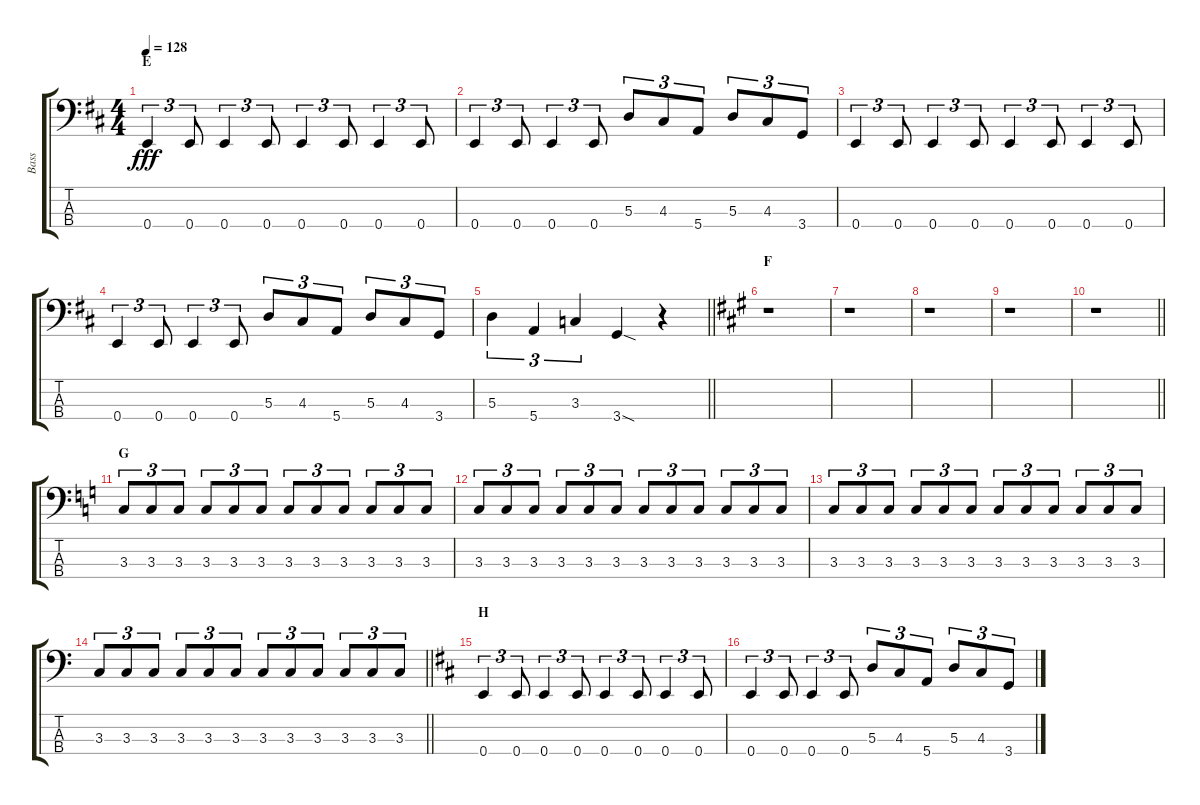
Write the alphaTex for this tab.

\track ("Bass" "Bass") {instrument electricbassfinger}
\staff {score tabs}
\tuning (G2 D2 A1 E1) {hide}
\ts (4 4)
\section ("" "E")
\tempo 128
\clef f4
\ks d
0.4.4{tu (3 2) dy fff} 0.4.8{tu (3 2)} 0.4.4{tu (3 2)} 0.4.8{tu (3 2)} 0.4.4{tu (3 2)} 0.4.8{tu (3 2)} 0.4.4{tu (3 2)} 0.4.8{tu (3 2)} |
0.4.4{tu (3 2)} 0.4.8{tu (3 2)} 0.4.4{tu (3 2)} 0.4.8{tu (3 2)} 5.3.8{tu (3 2)} 4.3.8{tu (3 2)} 5.4.8{tu (3 2)} 5.3.8{tu (3 2)} 4.3.8{tu (3 2)} 3.4.8{tu (3 2)} |
0.4.4{tu (3 2)} 0.4.8{tu (3 2)} 0.4.4{tu (3 2)} 0.4.8{tu (3 2)} 0.4.4{tu (3 2)} 0.4.8{tu (3 2)} 0.4.4{tu (3 2)} 0.4.8{tu (3 2)} |
0.4.4{tu (3 2)} 0.4.8{tu (3 2)} 0.4.4{tu (3 2)} 0.4.8{tu (3 2)} 5.3.8{tu (3 2)} 4.3.8{tu (3 2)} 5.4.8{tu (3 2)} 5.3.8{tu (3 2)} 4.3.8{tu (3 2)} 3.4.8{tu (3 2)} |
\barLineRight lightlight
5.3.4{tu (3 2)} 5.4.4{tu (3 2)} 3.3.4{tu (3 2)} 3.4{sod}.4 r.4 |
\section ("" "F")
\ks a
r.1 |
r.1 |
r.1 |
r.1 |
\barLineRight lightlight
r.1 |
\section ("" "G")
\ks c
3.3.8{tu (3 2)} 3.3.8{tu (3 2)} 3.3.8{tu (3 2)} 3.3.8{tu (3 2)} 3.3.8{tu (3 2)} 3.3.8{tu (3 2)} 3.3.8{tu (3 2)} 3.3.8{tu (3 2)} 3.3.8{tu (3 2)} 3.3.8{tu (3 2)} 3.3.8{tu (3 2)} 3.3.8{tu (3 2)} |
3.3.8{tu (3 2)} 3.3.8{tu (3 2)} 3.3.8{tu (3 2)} 3.3.8{tu (3 2)} 3.3.8{tu (3 2)} 3.3.8{tu (3 2)} 3.3.8{tu (3 2)} 3.3.8{tu (3 2)} 3.3.8{tu (3 2)} 3.3.8{tu (3 2)} 3.3.8{tu (3 2)} 3.3.8{tu (3 2)} |
3.3.8{tu (3 2)} 3.3.8{tu (3 2)} 3.3.8{tu (3 2)} 3.3.8{tu (3 2)} 3.3.8{tu (3 2)} 3.3.8{tu (3 2)} 3.3.8{tu (3 2)} 3.3.8{tu (3 2)} 3.3.8{tu (3 2)} 3.3.8{tu (3 2)} 3.3.8{tu (3 2)} 3.3.8{tu (3 2)} |
\barLineRight lightlight
3.3.8{tu (3 2)} 3.3.8{tu (3 2)} 3.3.8{tu (3 2)} 3.3.8{tu (3 2)} 3.3.8{tu (3 2)} 3.3.8{tu (3 2)} 3.3.8{tu (3 2)} 3.3.8{tu (3 2)} 3.3.8{tu (3 2)} 3.3.8{tu (3 2)} 3.3.8{tu (3 2)} 3.3.8{tu (3 2)} |
\section ("" "H")
\ks d
0.4.4{tu (3 2)} 0.4.8{tu (3 2)} 0.4.4{tu (3 2)} 0.4.8{tu (3 2)} 0.4.4{tu (3 2)} 0.4.8{tu (3 2)} 0.4.4{tu (3 2)} 0.4.8{tu (3 2)} |
0.4.4{tu (3 2)} 0.4.8{tu (3 2)} 0.4.4{tu (3 2)} 0.4.8{tu (3 2)} 5.3.8{tu (3 2)} 4.3.8{tu (3 2)} 5.4.8{tu (3 2)} 5.3.8{tu (3 2)} 4.3.8{tu (3 2)} 3.4.8{tu (3 2)}
